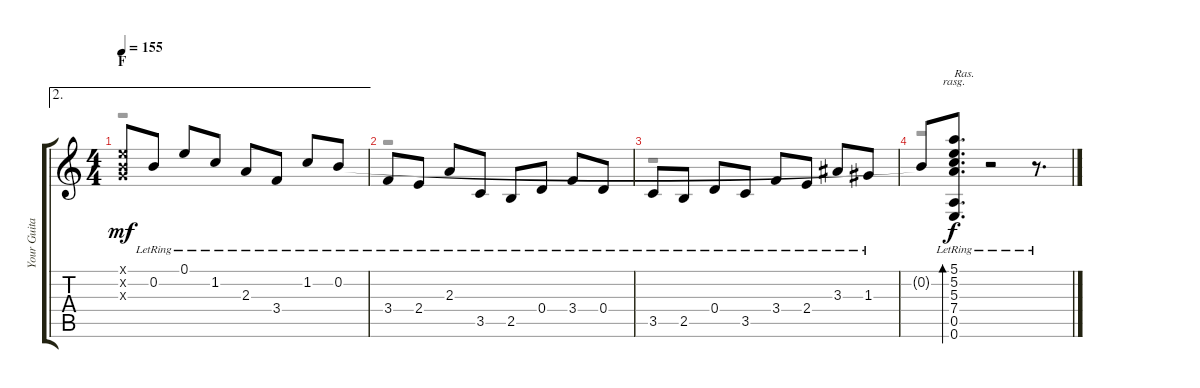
\track ("Your Guitar" "Your Guita") {instrument acousticguitarsteel}
\staff {score tabs}
\tuning (E4 B3 G3 D3 A2 E2) {hide}
\voice
\ae 2
\ts (4 4)
\section ("" "F")
\tempo 155
\clef g2
\ks c
(0.1{x} 0.2{x} 0.3{x}).8{dy mf} 0.2{lr}.8 0.1{lr}.8 1.2{lr}.8 2.3{lr}.8 3.4{lr}.8 1.2{lr}.8 0.2{lr}.8 |
3.4{lr}.8 2.4{lr}.8 2.3{lr}.8 3.5{lr}.8 2.5{lr}.8 0.4{lr}.8 3.4{lr}.8 0.4{lr}.8 |
3.5{lr}.8 2.5{lr}.8 0.4{lr}.8 3.5{lr}.8 3.4{lr}.8 2.4{lr}.8 3.3{lr}.8 1.3{lr}.8 |
0.2{t}.8 (5.1 5.2 5.3 7.4 0.5 0.6{lr}).8{d bd 480 rasg ii txt "Ras." dy f} r.2 r.8{d}
\voice
\clef g2
\ottava regular
\simile none
\ks c
r.1{dy mf} |
r.1 |
r.1 |
r.1
